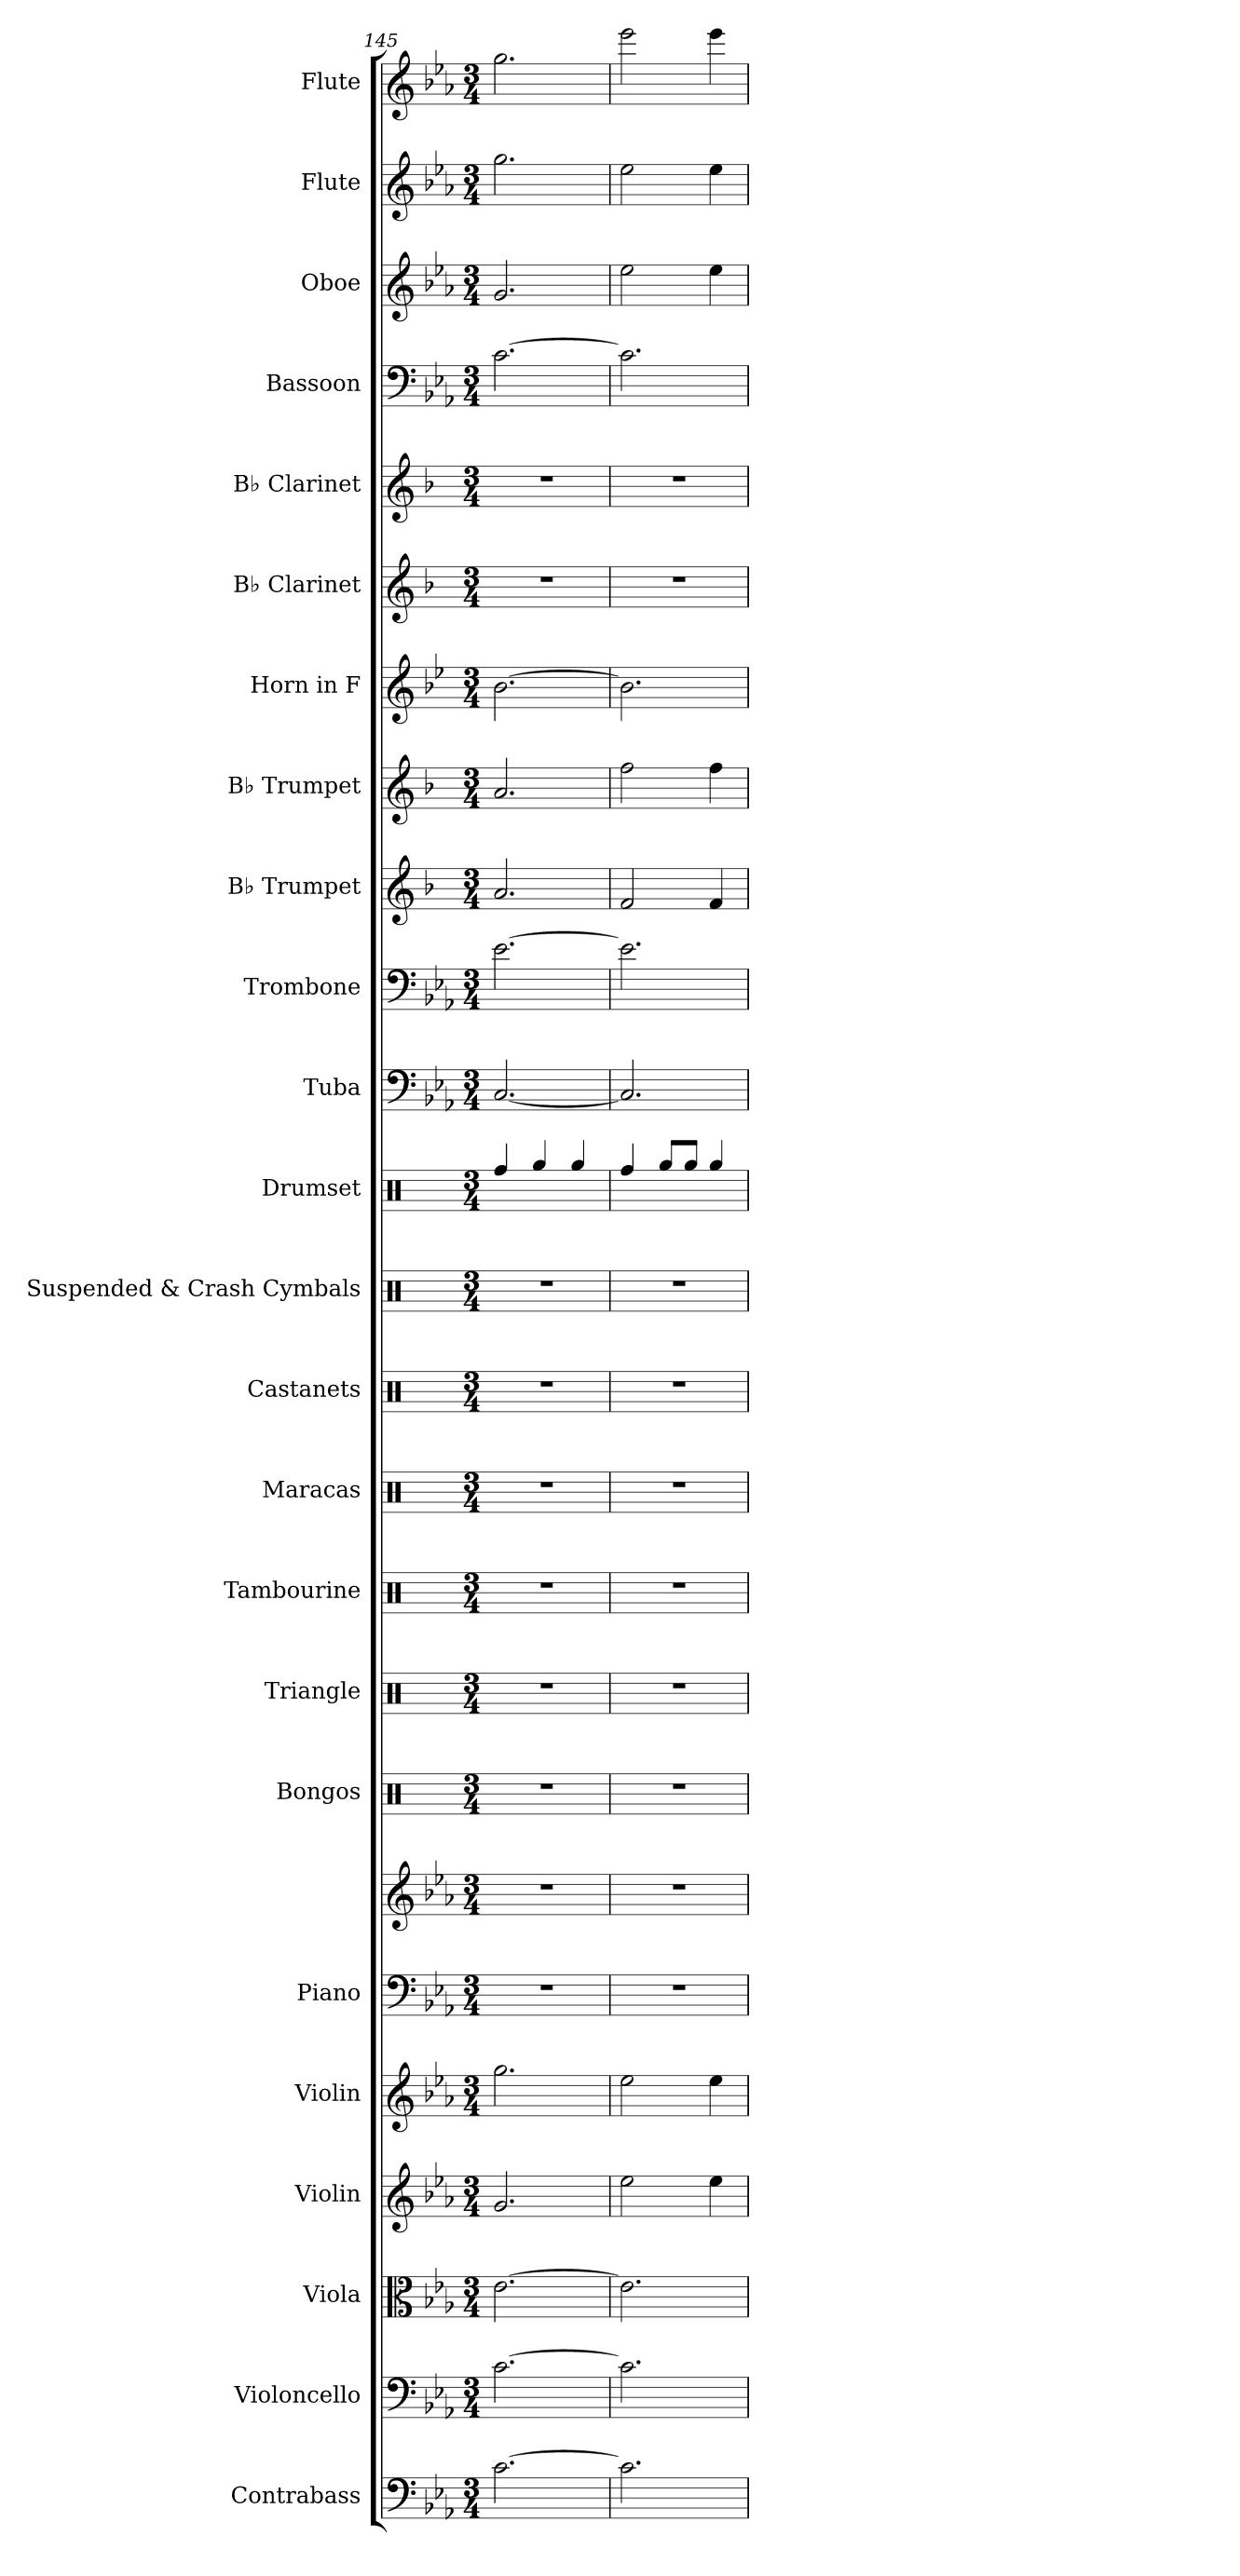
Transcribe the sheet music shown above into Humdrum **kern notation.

**kern	**kern	**kern	**kern	**kern	**kern	**kern	**kern	**kern	**kern	**kern	**kern	**kern	**kern	**kern	**kern	**kern	**kern	**kern	**kern	**kern	**kern	**kern	**kern	**kern
*part24	*part23	*part22	*part21	*part20	*part19	*part19	*part18	*part17	*part16	*part15	*part14	*part13	*part12	*part11	*part10	*part9	*part8	*part7	*part6	*part5	*part4	*part3	*part2	*part1
*staff25	*staff24	*staff23	*staff22	*staff21	*staff20	*staff19	*staff18	*staff17	*staff16	*staff15	*staff14	*staff13	*staff12	*staff11	*staff10	*staff9	*staff8	*staff7	*staff6	*staff5	*staff4	*staff3	*staff2	*staff1
*I"Contrabass	*I"Violoncello	*I"Viola	*I"Violin	*I"Violin	*I"Piano	*	*I"Bongos	*I"Triangle	*I"Tambourine	*I"Maracas	*I"Castanets	*I"Suspended &amp; Crash Cymbals	*I"Drumset	*I"Tuba	*I"Trombone	*I"B♭ Trumpet	*I"B♭ Trumpet	*I"Horn in F	*I"B♭ Clarinet	*I"B♭ Clarinet	*I"Bassoon	*I"Oboe	*I"Flute	*I"Flute
*I'Cb.	*I'Vc.	*I'Vla.	*I'Vln.	*I'Vln.	*I'Pno.	*	*I'Bon.	*I'Trgl.	*I'Tamb.	*I'Mrcs.	*I'Cst.	*I'Cym.	*I'D. Set	*I'Tba.	*I'Tbn.	*I'B♭ Tpt.	*I'B♭ Tpt.	*	*I'B♭ Cl.	*I'B♭ Cl.	*I'Bsn.	*I'Ob.	*I'Fl.	*I'Fl.
*clefF4	*clefF4	*clefC3	*clefG2	*clefG2	*clefF4	*clefG2	*clefX	*clefX	*clefX	*clefX	*clefX	*clefX	*clefX	*clefF4	*clefF4	*clefG2	*clefG2	*clefG2	*clefG2	*clefG2	*clefF4	*clefG2	*clefG2	*clefG2
*ITrd7c12	*	*	*	*	*	*	*	*	*	*	*	*	*	*	*	*ITrd1c2	*ITrd1c2	*ITrd4c7	*ITrd1c2	*ITrd1c2	*	*	*	*
*k[b-e-a-]	*k[b-e-a-]	*k[b-e-a-]	*k[b-e-a-]	*k[b-e-a-]	*k[b-e-a-]	*k[b-e-a-]	*k[]	*k[]	*k[]	*k[]	*k[]	*k[]	*k[]	*k[b-e-a-]	*k[b-e-a-]	*k[b-e-a-]	*k[b-e-a-]	*k[b-e-a-]	*k[b-e-a-]	*k[b-e-a-]	*k[b-e-a-]	*k[b-e-a-]	*k[b-e-a-]	*k[b-e-a-]
*M3/4	*M3/4	*M3/4	*M3/4	*M3/4	*M3/4	*M3/4	*M3/4	*M3/4	*M3/4	*M3/4	*M3/4	*M3/4	*M3/4	*M3/4	*M3/4	*M3/4	*M3/4	*M3/4	*M3/4	*M3/4	*M3/4	*M3/4	*M3/4	*M3/4
=145	=145	=145	=145	=145	=145	=145	=145	=145	=145	=145	=145	=145	=145	=145	=145	=145	=145	=145	=145	=145	=145	=145	=145	=145
[2.C\	[2.c\	[2.e-\	2.g/	2.gg\	2.r	2.r	2.r	2.r	2.r	2.r	2.r	2.r	4Rff/	[2.C/	[2.e-\	2.g/	2.g/	[2.e-\	2.r	2.r	[2.c\	2.g/	2.gg\	2.gg\
.	.	.	.	.	.	.	.	.	.	.	.	.	4Rgg/	.	.	.	.	.	.	.	.	.	.	.
.	.	.	.	.	.	.	.	.	.	.	.	.	4Rgg/	.	.	.	.	.	.	.	.	.	.	.
=146	=146	=146	=146	=146	=146	=146	=146	=146	=146	=146	=146	=146	=146	=146	=146	=146	=146	=146	=146	=146	=146	=146	=146	=146
2.C\]	2.c\]	2.e-\]	2ee-\	2ee-\	2.r	2.r	2.r	2.r	2.r	2.r	2.r	2.r	4Rff/	2.C/]	2.e-\]	2e-/	2ee-\	2.e-\]	2.r	2.r	2.c\]	2ee-\	2ee-\	2eee-\
.	.	.	.	.	.	.	.	.	.	.	.	.	8Rgg/L	.	.	.	.	.	.	.	.	.	.	.
.	.	.	.	.	.	.	.	.	.	.	.	.	8Rgg/J	.	.	.	.	.	.	.	.	.	.	.
.	.	.	4ee-\	4ee-\	.	.	.	.	.	.	.	.	4Rgg/	.	.	4e-/	4ee-\	.	.	.	.	4ee-\	4ee-\	4eee-\
=	=	=	=	=	=	=	=	=	=	=	=	=	=	=	=	=	=	=	=	=	=	=	=	=
*-	*-	*-	*-	*-	*-	*-	*-	*-	*-	*-	*-	*-	*-	*-	*-	*-	*-	*-	*-	*-	*-	*-	*-	*-
